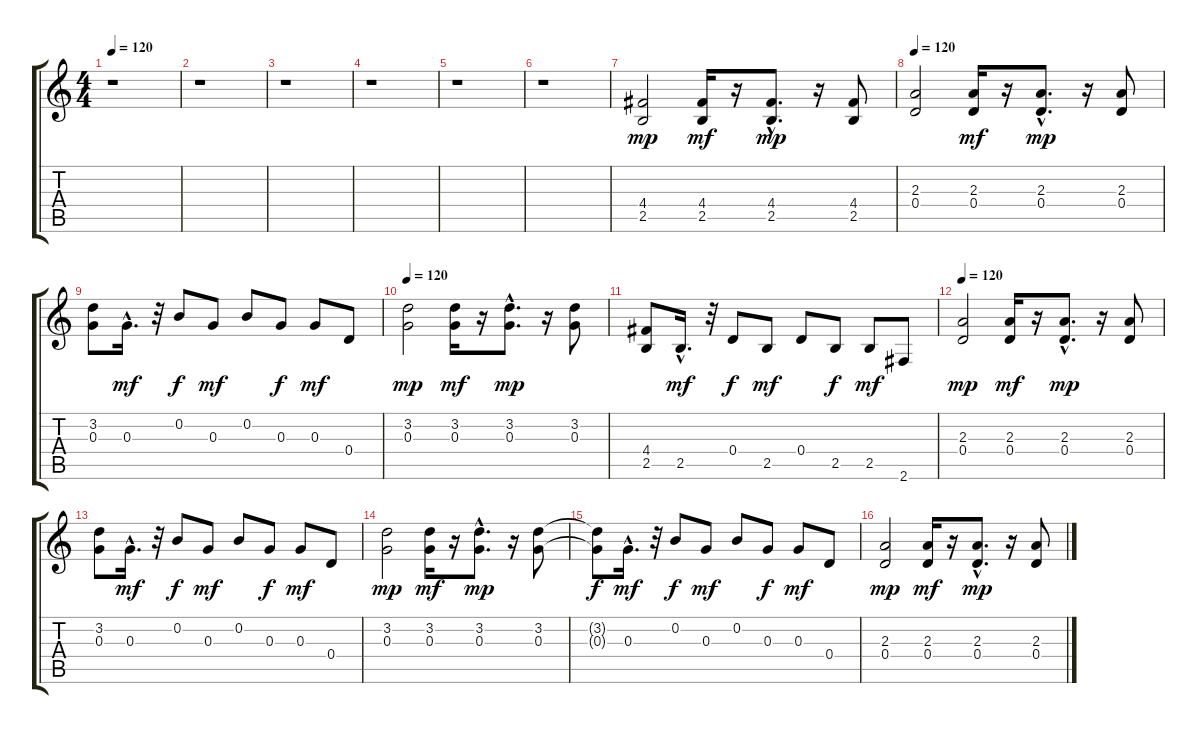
\track "" {instrument distortionguitar}
\staff {score tabs}
\tuning (E4 B3 G3 D3 A2 E2) {hide}
\ts (4 4)
\tempo 120
\clef g2
\ks c
r.1{dy mp} |
r.1 |
r.1 |
r.1 |
r.1 |
r.1 |
(4.4 2.5).2{volume 12} (4.4 2.5).16{dy mf} r.16 (4.4{hac} 2.5{hac}).8{d dy mp} r.16 (4.4 2.5).8 |
\tempo 120
(2.3 0.4).2 (2.3 0.4).16{dy mf} r.16 (2.3{hac} 0.4{hac}).8{d dy mp} r.16 (2.3 0.4).8 |
(3.2 0.3).8 0.3{hac}.16{d dy mf} r.32 0.2.8{dy f} 0.3.8{dy mf} 0.2.8 0.3.8{dy f} 0.3.8{dy mf} 0.4.8 |
\tempo 120
(3.2 0.3).2{dy mp} (3.2 0.3).16{dy mf} r.16 (3.2{hac} 0.3{hac}).8{d dy mp} r.16 (3.2 0.3).8 |
(4.4 2.5).8 2.5{hac}.16{d dy mf} r.32 0.4.8{dy f} 2.5.8{dy mf} 0.4.8 2.5.8{dy f} 2.5.8{dy mf} 2.6.8 |
\tempo 120
(2.3 0.4).2{dy mp} (2.3 0.4).16{dy mf} r.16 (2.3{hac} 0.4{hac}).8{d dy mp} r.16 (2.3 0.4).8 |
(3.2 0.3).8 0.3{hac}.16{d dy mf} r.32 0.2.8{dy f} 0.3.8{dy mf} 0.2.8 0.3.8{dy f} 0.3.8{dy mf} 0.4.8 |
(3.2 0.3).2{dy mp} (3.2 0.3).16{dy mf} r.16 (3.2{hac} 0.3{hac}).8{d dy mp} r.16 (3.2 0.3).8 |
(3.2{t} 0.3{t}).8{dy f} 0.3{hac}.16{d dy mf} r.32 0.2.8{dy f} 0.3.8{dy mf} 0.2.8 0.3.8{dy f} 0.3.8{dy mf} 0.4.8 |
(2.3 0.4).2{dy mp} (2.3 0.4).16{dy mf} r.16 (2.3{hac} 0.4{hac}).8{d dy mp} r.16 (2.3 0.4).8
